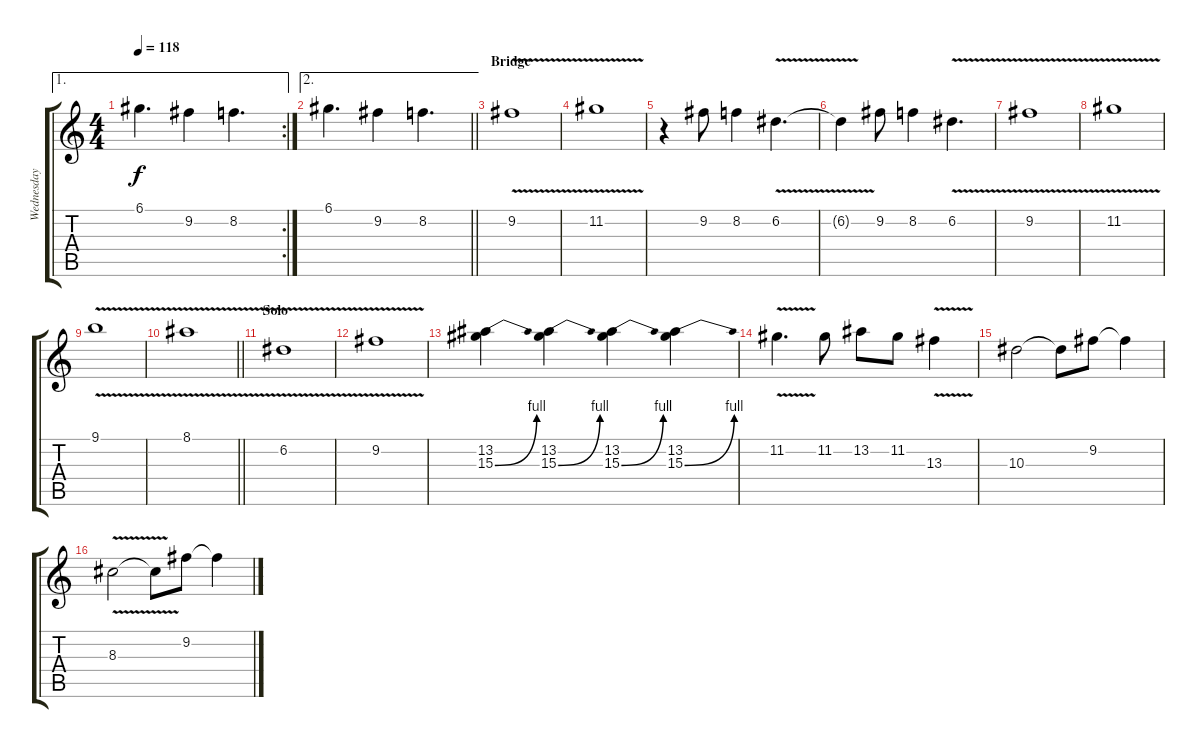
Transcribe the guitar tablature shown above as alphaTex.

\track ("Wednesday 13/Lead" "Wednesday ") {instrument distortionguitar}
\staff {score tabs}
\tuning (D4 A3 F3 C3 G2 C2) {hide}
\ae 1
\rc 2
\ts (4 4)
\tempo 118
\clef g2
\ks c
6.1.4{d dy f} 9.2.4 8.2.4{d} |
\ae 2
\barLineRight lightlight
6.1.4{d} 9.2.4 8.2.4{d} |
\section ("" "Bridge")
9.2{v}.1 |
11.2{v}.1 |
r.4 9.2.8 8.2.4 6.2{v}.4{d} |
6.2{t}.4 9.2.8 8.2.4 6.2{v}.4{d} |
9.2{v}.1 |
11.2{v}.1 |
9.1{v}.1 |
\barLineRight lightlight
8.1{v}.1 |
\section ("" "Solo")
6.2{v}.1 |
9.2{v}.1 |
(13.2 15.3{be (bend 0 0 60 4)}).4 (13.2 15.3{be (bend 0 0 60 4)}).4 (13.2 15.3{be (bend 0 0 60 4)}).4 (13.2 15.3{be (bend 0 0 60 4)}).4 |
11.2{v}.4{d} 11.2.8 13.2.8 11.2.8 13.3{v}.4 |
10.3.2 10.3{t}.8 9.2.8 9.2{t}.4 |
8.3{v}.2 8.3{t}.8 9.2.8 9.2{t}.4
